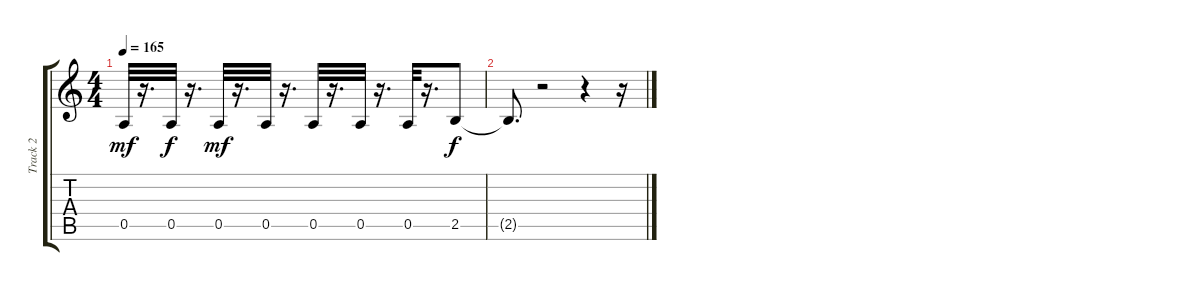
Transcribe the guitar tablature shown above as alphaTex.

\track ("Track 2" "Track 2") {instrument synthbass2}
\staff {score tabs}
\tuning (E4 B3 G3 D3 A2 E2) {hide}
\ts (4 4)
\tempo 165
\clef g2
\ks c
0.5.32{dy mf} r.16{d} 0.5.32{dy f} r.16{d} 0.5.32{dy mf} r.16{d} 0.5.32 r.16{d} 0.5.32 r.16{d} 0.5.32 r.16{d} 0.5.32 r.16{d} 2.5.8{dy f} |
2.5{t}.8{d} r.2 r.4 r.16
